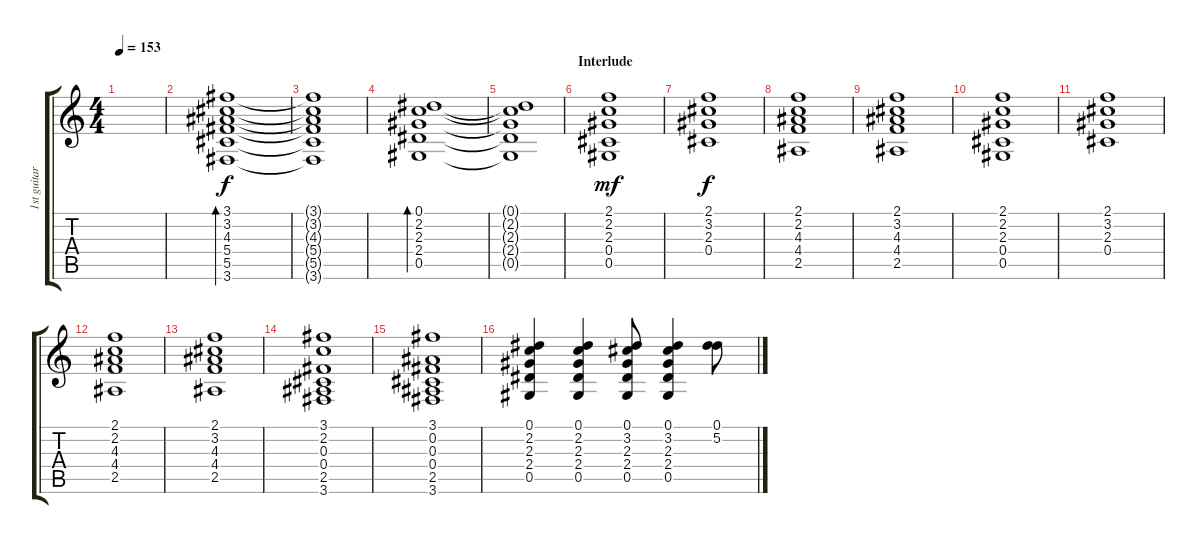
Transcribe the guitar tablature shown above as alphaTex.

\track ("1st guitar" "1st guitar") {instrument distortionguitar}
\staff {score tabs}
\tuning (Eb4 Bb3 Gb3 Db3 Ab2 Eb2) {hide}
\ts (4 4)
\tempo 153
\clef g2
\ks c
|
(3.1 3.2 4.3 5.4 5.5 3.6).1{bd 120 volume 6} |
(3.1{t} 3.2{t} 4.3{t} 5.4{t} 5.5{t} 3.6{t}).1{volume 2} |
(0.1 2.2 2.3 2.4 0.5).1{bd 120 volume 6} |
(0.1{t} 2.2{t} 2.3{t} 2.4{t} 0.5{t}).1{volume 2} |
\section ("" "Interlude")
(2.1 2.2 2.3 0.4 0.5).1{dy mf volume 15} |
(2.1 3.2 2.3 0.4).1{dy f} |
(2.1 2.2 4.3 4.4 2.5).1 |
(2.1 3.2 4.3 4.4 2.5).1 |
(2.1 2.2 2.3 0.4 0.5).1 |
(2.1 3.2 2.3 0.4).1 |
(2.1 2.2 4.3 4.4 2.5).1 |
(2.1 3.2 4.3 4.4 2.5).1 |
(3.1 2.2 0.3 0.4 2.5 3.6).1 |
(3.1 0.2 0.3 0.4 2.5 3.6).1 |
(0.1 2.2 2.3 2.4 0.5).4 (0.1 2.2 2.3 2.4 0.5).4 (0.1 3.2 2.3 2.4 0.5).8 (0.1 3.2 2.3 2.4 0.5).4 (0.1 5.2).8
